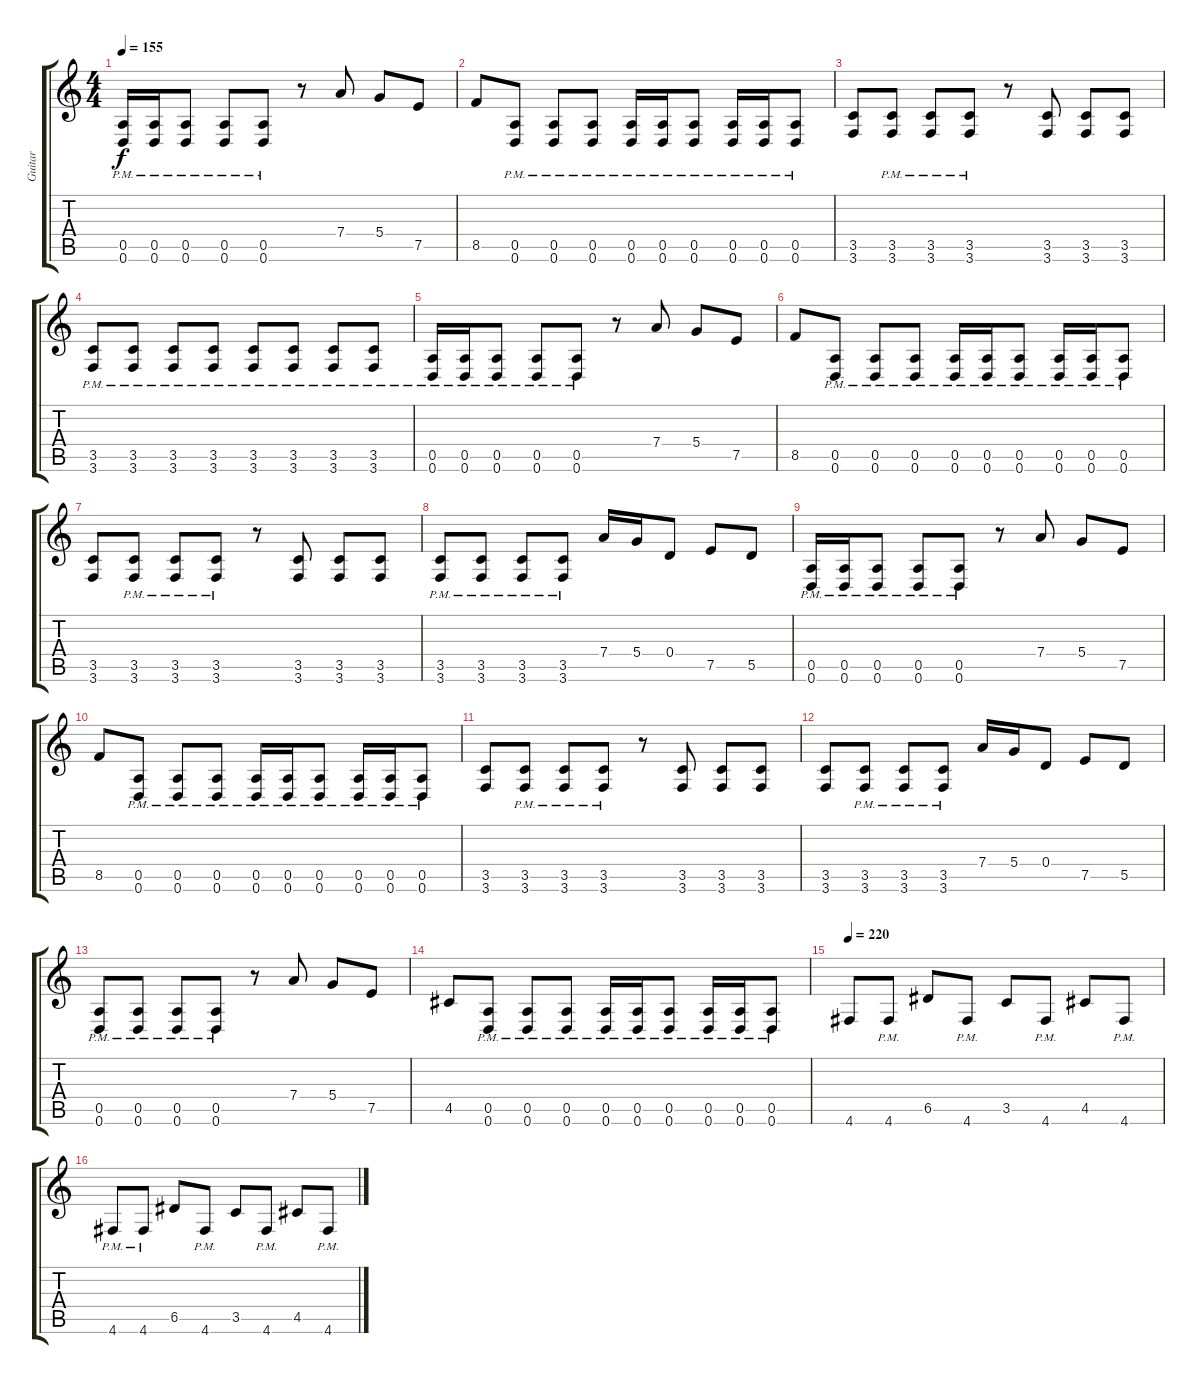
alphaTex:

\track ("Guitar" "Guitar") {instrument distortionguitar}
\staff {score tabs}
\tuning (E4 B3 G3 D3 A2 D2) {hide}
\ts (4 4)
\tempo 155
\clef g2
\ks c
(0.5{pm} 0.6{pm}).16{dy f} (0.5{pm} 0.6{pm}).16 (0.5{pm} 0.6{pm}).8 (0.5{pm} 0.6{pm}).8 (0.5{pm} 0.6{pm}).8 r.8 7.4.8 5.4.8 7.5.8 |
8.5.8 (0.5{pm} 0.6{pm}).8 (0.5{pm} 0.6{pm}).8 (0.5{pm} 0.6{pm}).8 (0.5{pm} 0.6{pm}).16 (0.5{pm} 0.6{pm}).16 (0.5{pm} 0.6{pm}).8 (0.5{pm} 0.6{pm}).16 (0.5{pm} 0.6{pm}).16 (0.5{pm} 0.6{pm}).8 |
(3.5 3.6).8 (3.5{pm} 3.6{pm}).8 (3.5{pm} 3.6{pm}).8 (3.5{pm} 3.6{pm}).8 r.8 (3.5 3.6).8 (3.5 3.6).8 (3.5 3.6).8 |
(3.5{pm} 3.6{pm}).8 (3.5{pm} 3.6{pm}).8 (3.5{pm} 3.6{pm}).8 (3.5{pm} 3.6{pm}).8 (3.5{pm} 3.6{pm}).8 (3.5{pm} 3.6{pm}).8 (3.5{pm} 3.6{pm}).8 (3.5{pm} 3.6{pm}).8 |
(0.5{pm} 0.6{pm}).16 (0.5{pm} 0.6{pm}).16 (0.5{pm} 0.6{pm}).8 (0.5{pm} 0.6{pm}).8 (0.5{pm} 0.6{pm}).8 r.8 7.4.8 5.4.8 7.5.8 |
8.5.8 (0.5{pm} 0.6{pm}).8 (0.5{pm} 0.6{pm}).8 (0.5{pm} 0.6{pm}).8 (0.5{pm} 0.6{pm}).16 (0.5{pm} 0.6{pm}).16 (0.5{pm} 0.6{pm}).8 (0.5{pm} 0.6{pm}).16 (0.5{pm} 0.6{pm}).16 (0.5{pm} 0.6{pm}).8 |
(3.5 3.6).8 (3.5{pm} 3.6{pm}).8 (3.5{pm} 3.6{pm}).8 (3.5{pm} 3.6{pm}).8 r.8 (3.5 3.6).8 (3.5 3.6).8 (3.5 3.6).8 |
(3.5{pm} 3.6{pm}).8 (3.5{pm} 3.6{pm}).8 (3.5{pm} 3.6{pm}).8 (3.5{pm} 3.6{pm}).8 7.4.16 5.4.16 0.4.8 7.5.8 5.5.8 |
(0.5{pm} 0.6{pm}).16 (0.5{pm} 0.6{pm}).16 (0.5{pm} 0.6{pm}).8 (0.5{pm} 0.6{pm}).8 (0.5{pm} 0.6{pm}).8 r.8 7.4.8 5.4.8 7.5.8 |
8.5.8 (0.5{pm} 0.6{pm}).8 (0.5{pm} 0.6{pm}).8 (0.5{pm} 0.6{pm}).8 (0.5{pm} 0.6{pm}).16 (0.5{pm} 0.6{pm}).16 (0.5{pm} 0.6{pm}).8 (0.5{pm} 0.6{pm}).16 (0.5{pm} 0.6{pm}).16 (0.5{pm} 0.6{pm}).8 |
(3.5 3.6).8 (3.5{pm} 3.6{pm}).8 (3.5{pm} 3.6{pm}).8 (3.5{pm} 3.6{pm}).8 r.8 (3.5 3.6).8 (3.5 3.6).8 (3.5 3.6).8 |
(3.5 3.6).8 (3.5{pm} 3.6{pm}).8 (3.5{pm} 3.6{pm}).8 (3.5{pm} 3.6{pm}).8 7.4.16 5.4.16 0.4.8 7.5.8 5.5.8 |
(0.5{pm} 0.6{pm}).8 (0.5{pm} 0.6{pm}).8 (0.5{pm} 0.6{pm}).8 (0.5{pm} 0.6{pm}).8 r.8 7.4.8 5.4.8 7.5.8 |
4.5.8 (0.5{pm} 0.6{pm}).8 (0.5{pm} 0.6{pm}).8 (0.5{pm} 0.6{pm}).8 (0.5{pm} 0.6{pm}).16 (0.5{pm} 0.6{pm}).16 (0.5{pm} 0.6{pm}).8 (0.5{pm} 0.6{pm}).16 (0.5{pm} 0.6{pm}).16 (0.5{pm} 0.6{pm}).8 |
\tempo 220
4.6.8 4.6{pm}.8 6.5.8 4.6{pm}.8 3.5.8 4.6{pm}.8 4.5.8 4.6{pm}.8 |
4.6{pm}.8 4.6{pm}.8 6.5.8 4.6{pm}.8 3.5.8 4.6{pm}.8 4.5.8 4.6{pm}.8
